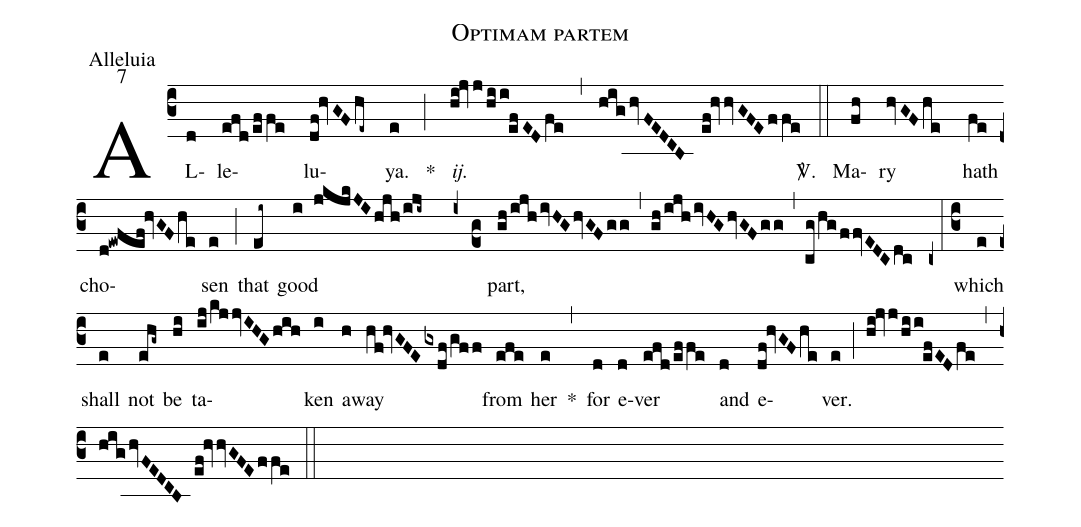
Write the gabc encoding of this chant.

name:Optimam partem;
office-part:Alleluia;
mode:7;
%%
(c3) AL(d)le(efd/effe)lu(df!hvGF/he~)ya.(e) *(;) <i>ij.</i>(hi!jvj/hii!efEDfe) (,) (hig/hvFEDCB ef!hvvGFE/ffe) <sp>V/</sp>.(::) Ma(fh)ry(hvGFhe) hath(fe) cho(d!ewfef!hvGFhe)sen(e) (;) that(ei~) good(i jkjkJI/hjh/iji~) (z0c2) part,(gh/ijh/ivHG/hvGFgg) (,) (gh/ijh/ivHG/hvGFgg) (,) (cg/hg/ffvEDCdc) (z0:c3) which(e) shall(e) not(ehg~) be(hi) ta(ij/kjjvIHG/hih)ken(i) a(h)way(hf!hvGFEgxdf/gff) from(efe) her(e) *(,) for(d) e(d)ver(efd/effe) and(d) e(df!hvGFhe)ver.(e) (;) (hi!jvj/hii!efEDfe) (,) (hig/hvFEDCB ef!hvvGFE/ffe) (::)
